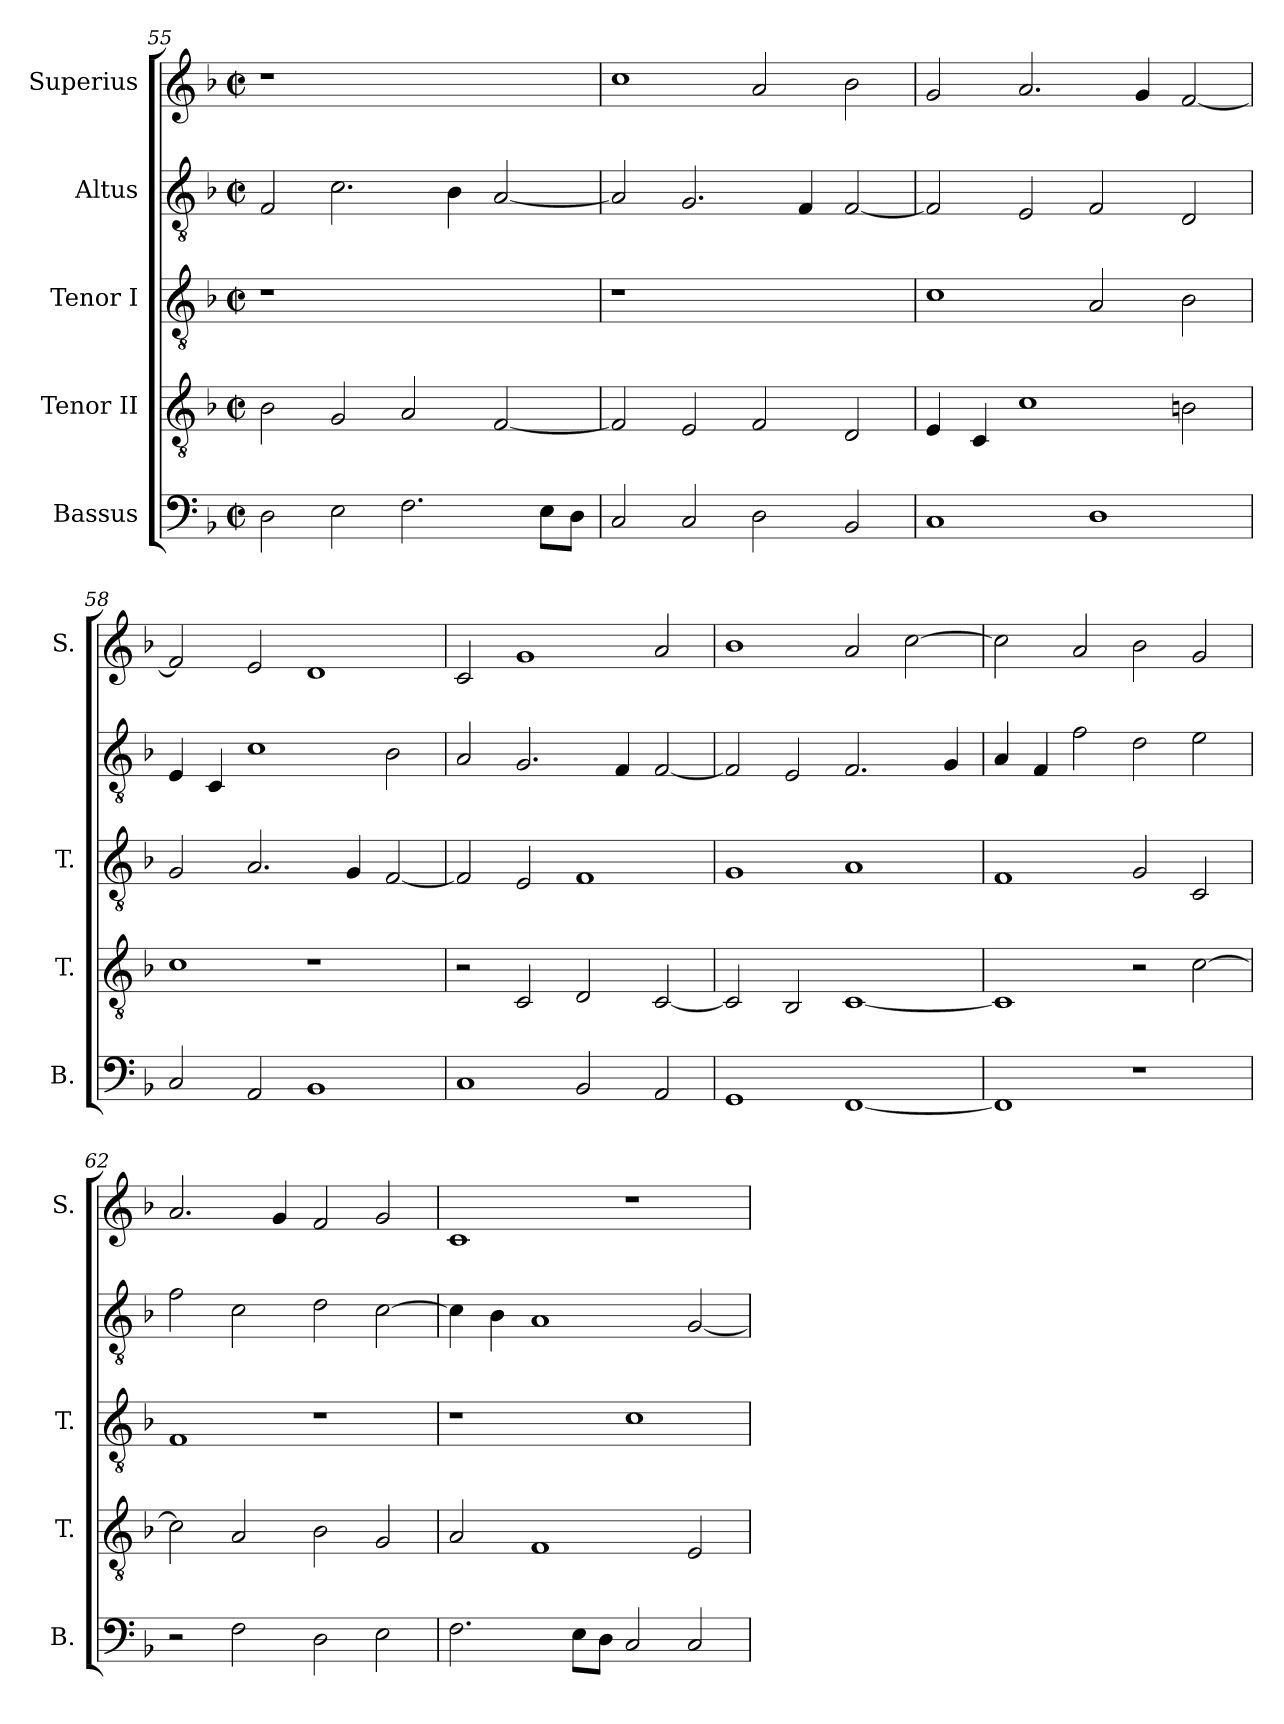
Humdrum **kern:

**kern	**kern	**kern	**kern	**kern
*part5	*part4	*part3	*part2	*part1
*staff5	*staff4	*staff3	*staff2	*staff1
*I"Bassus	*I"Tenor II	*I"Tenor I	*I"Altus	*I"Superius
*I'B.	*I'T.	*I'T.	*	*I'S.
*clefF4	*clefGv2	*clefGv2	*clefGv2	*clefG2
*	*ITrd7c12	*ITrd7c12	*ITrd7c12	*
*k[b-]	*k[b-]	*k[b-]	*k[b-]	*k[b-]
*F:	*F:	*F:	*F:	*F:
*M2/2	*M2/2	*M2/2	*M2/2	*M2/2
*met(c|)	*met(c|)	*met(c|)	*met(c|)	*met(c|)
=55	=55	=55	=55	=55
!	!	!LO:N:vis=1	!	!LO:N:vis=1
2Di\	2BB-i\	1r	2FFi/	1r
2Ei\	2GGi/	.	2.Ci\	.
2.Fi\	2AAi/	1ryy	.	1ryy
.	.	.	4BB-i\	.
.	[<2FFi/	.	[<2AAi/	.
8Ei\L	.	.	.	.
8Di\J	.	.	.	.
=56	=56	=56	=56	=56
!	!	!LO:N:vis=1	!	!
2Ci/	2FFi/]	1r	2AAi/]	1cci
2Ci/	2EEi/	.	2.GGi/	.
2Di\	2FFi/	1ryy	.	2ai/
.	.	.	4FFi/	.
2BB-i/	2DDi/	.	[<2FFi/	2b-i\
!!LO:PB:g=z
=57	=57	=57	=57	=57
1Ci	4EEi/	1Ci	2FFi/]	2gi/
.	4CCi/	.	.	.
.	1Ci	.	2EEi/	2.ai/
1Di	.	2AAi/	2FFi/	.
.	.	.	.	4gi/
.	2BBni\	2BB-i\	2DDi/	[<2fi/
=58	=58	=58	=58	=58
2Ci/	1Ci	2GGi/	4EEi/	2fi/]
.	.	.	4CCi/	.
2AAi/	.	2.AAi/	1Ci	2ei/
1BB-i	1r	.	.	1di
.	.	4GGi/	.	.
.	.	[<2FFi/	2BB-i\	.
=59	=59	=59	=59	=59
1Ci	2r	2FFi/]	2AAi/	2ci/
.	2CCi/	2EEi/	2.GGi/	1gi
2BB-i/	2DDi/	1FFi	.	.
.	.	.	4FFi/	.
2AAi/	[<2CCi/	.	[<2FFi/	2ai/
=60	=60	=60	=60	=60
1GGi	2CCi/]	1GGi	2FFi/]	1b-i
.	2BBB-i/	.	2EEi/	.
[<1FFi	[<1CCi	1AAi	2.FFi/	2ai/
.	.	.	.	[>2cci\
.	.	.	4GGi/	.
=61	=61	=61	=61	=61
1FFi]	1CCi]	1FFi	4AAi/	2cci\]
.	.	.	4FFi/	.
.	.	.	2Fi\	2ai/
1r	2r	2GGi/	2Di\	2b-i\
.	[>2Ci\	2CCi/	2Ei\	2gi/
!!LO:LB:g=z
=62	=62	=62	=62	=62
2r	2Ci\]	1FFi	2Fi\	2.ai/
2Fi\	2AAi/	.	2Ci\	.
.	.	.	.	4gi/
2Di\	2BB-i\	1r	2Di\	2fi/
2Ei\	2GGi/	.	[>2Ci\	2gi/
=63	=63	=63	=63	=63
2.Fi\	2AAi/	1r	4Ci\]	1ci
.	.	.	4BB-i\	.
.	1FFi	.	1AAi	.
8Ei\L	.	.	.	.
8Di\J	.	.	.	.
2Ci/	.	1Ci	.	1r
2Ci/	2EEi/	.	[<2GGi/	.
=	=	=	=	=
*-	*-	*-	*-	*-
